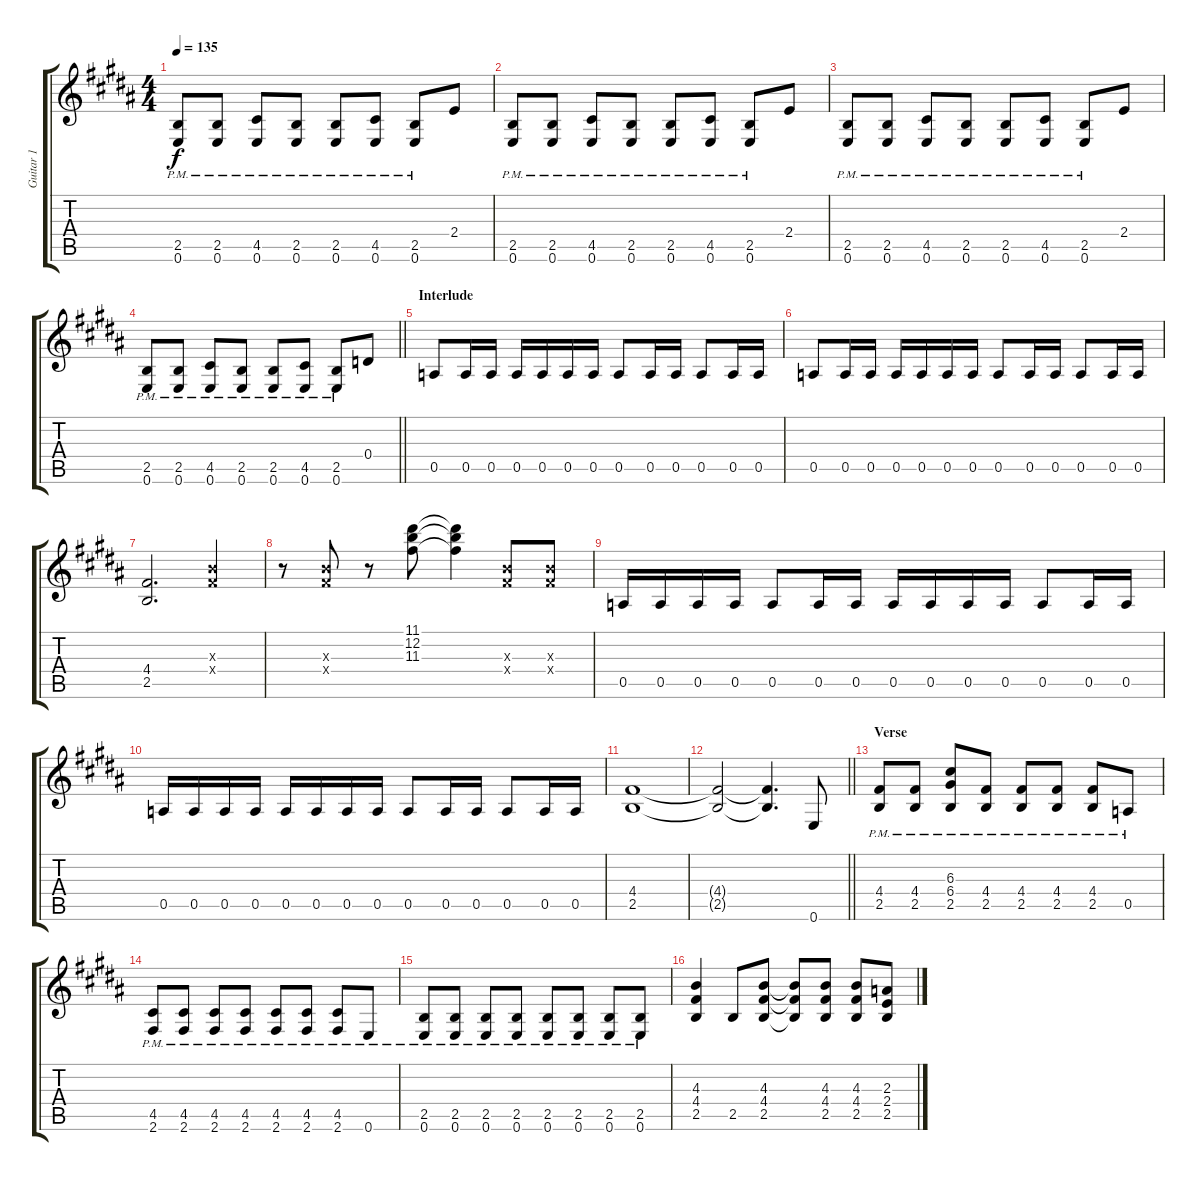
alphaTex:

\track ("Guitar 1" "Guitar 1") {instrument distortionguitar}
\staff {score tabs}
\tuning (E4 B3 G3 D3 A2 E2) {hide}
\ts (4 4)
\tempo 135
\clef g2
\ks b
(2.5{pm} 0.6{pm}).8{dy f} (2.5{pm} 0.6{pm}).8 (4.5{pm} 0.6{pm}).8 (2.5{pm} 0.6{pm}).8 (2.5{pm} 0.6{pm}).8 (4.5{pm} 0.6{pm}).8 (2.5{pm} 0.6{pm}).8 2.4.8 |
(2.5{pm} 0.6{pm}).8 (2.5{pm} 0.6{pm}).8 (4.5{pm} 0.6{pm}).8 (2.5{pm} 0.6{pm}).8 (2.5{pm} 0.6{pm}).8 (4.5{pm} 0.6{pm}).8 (2.5{pm} 0.6{pm}).8 2.4.8 |
(2.5{pm} 0.6{pm}).8 (2.5{pm} 0.6{pm}).8 (4.5{pm} 0.6{pm}).8 (2.5{pm} 0.6{pm}).8 (2.5{pm} 0.6{pm}).8 (4.5{pm} 0.6{pm}).8 (2.5{pm} 0.6{pm}).8 2.4.8 |
\barLineRight lightlight
(2.5{pm} 0.6{pm}).8 (2.5{pm} 0.6{pm}).8 (4.5{pm} 0.6{pm}).8 (2.5{pm} 0.6{pm}).8 (2.5{pm} 0.6{pm}).8 (4.5{pm} 0.6{pm}).8 (2.5{pm} 0.6{pm}).8 0.4.8 |
\section ("" "Interlude")
0.5.8 0.5.16 0.5.16 0.5.16 0.5.16 0.5.16 0.5.16 0.5.8 0.5.16 0.5.16 0.5.8 0.5.16 0.5.16 |
0.5.8 0.5.16 0.5.16 0.5.16 0.5.16 0.5.16 0.5.16 0.5.8 0.5.16 0.5.16 0.5.8 0.5.16 0.5.16 |
(4.4 2.5).2{d} (4.3{x} 4.4{x}).4 |
r.8 (4.3{x} 4.4{x}).8 r.8 (11.1 12.2 11.3).8 (11.1{t} 12.2{t} 11.3{t}).4 (4.3{x} 4.4{x}).8 (4.3{x} 4.4{x}).8 |
0.5.16 0.5.16 0.5.16 0.5.16 0.5.8 0.5.16 0.5.16 0.5.16 0.5.16 0.5.16 0.5.16 0.5.8 0.5.16 0.5.16 |
0.5.16 0.5.16 0.5.16 0.5.16 0.5.16 0.5.16 0.5.16 0.5.16 0.5.8 0.5.16 0.5.16 0.5.8 0.5.16 0.5.16 |
(4.4 2.5).1 |
\barLineRight lightlight
(4.4{t} 2.5{t}).2 (4.4{t} 2.5{t}).4{d} 0.6.8 |
\section ("" "Verse")
(4.4{pm} 2.5{pm}).8 (4.4{pm} 2.5{pm}).8 (6.3{pm} 6.4{pm} 2.5{pm}).8 (4.4{pm} 2.5{pm}).8 (4.4{pm} 2.5{pm}).8 (4.4{pm} 2.5{pm}).8 (4.4{pm} 2.5{pm}).8 0.5{pm}.8 |
(4.5{pm} 2.6{pm}).8 (4.5{pm} 2.6{pm}).8 (4.5{pm} 2.6{pm}).8 (4.5{pm} 2.6{pm}).8 (4.5{pm} 2.6{pm}).8 (4.5{pm} 2.6{pm}).8 (4.5{pm} 2.6{pm}).8 0.6{pm}.8 |
(2.5{pm} 0.6{pm}).8 (2.5{pm} 0.6{pm}).8 (2.5{pm} 0.6{pm}).8 (2.5{pm} 0.6{pm}).8 (2.5{pm} 0.6{pm}).8 (2.5{pm} 0.6{pm}).8 (2.5{pm} 0.6{pm}).8 (2.5{pm} 0.6{pm}).8 |
(4.3 4.4 2.5).4 2.5.8 (4.3 4.4 2.5).8 (4.3{t} 4.4{t} 2.5{t}).8 (4.3 4.4 2.5).8 (4.3 4.4 2.5).8 (2.3 2.4 2.5).8
